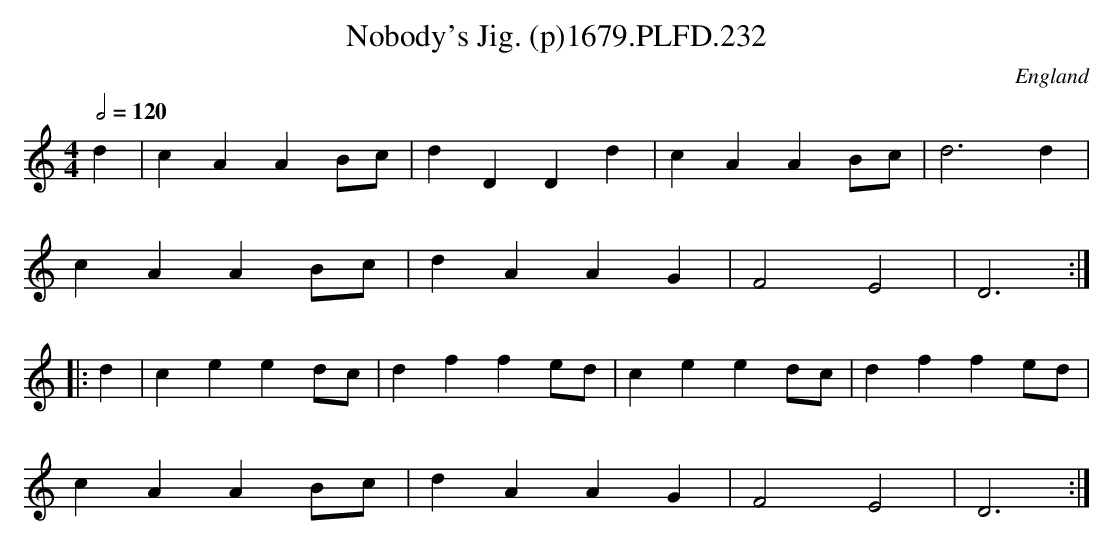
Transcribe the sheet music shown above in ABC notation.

X:1
T:Nobody's Jig. (p)1679.PLFD.232
M:4/4
L:1/4
Q:1/2=120
O:England
K:C
d|cAAB/c/|dDDd|cAAB/c/|d3d|!
cAAB/c/|dAAG|F2E2|D3:|!
|:d|ceed/c/|dffe/d/|ceed/c/|dffe/d/|!
cAAB/c/|dAAG|F2E2|D3:|]
